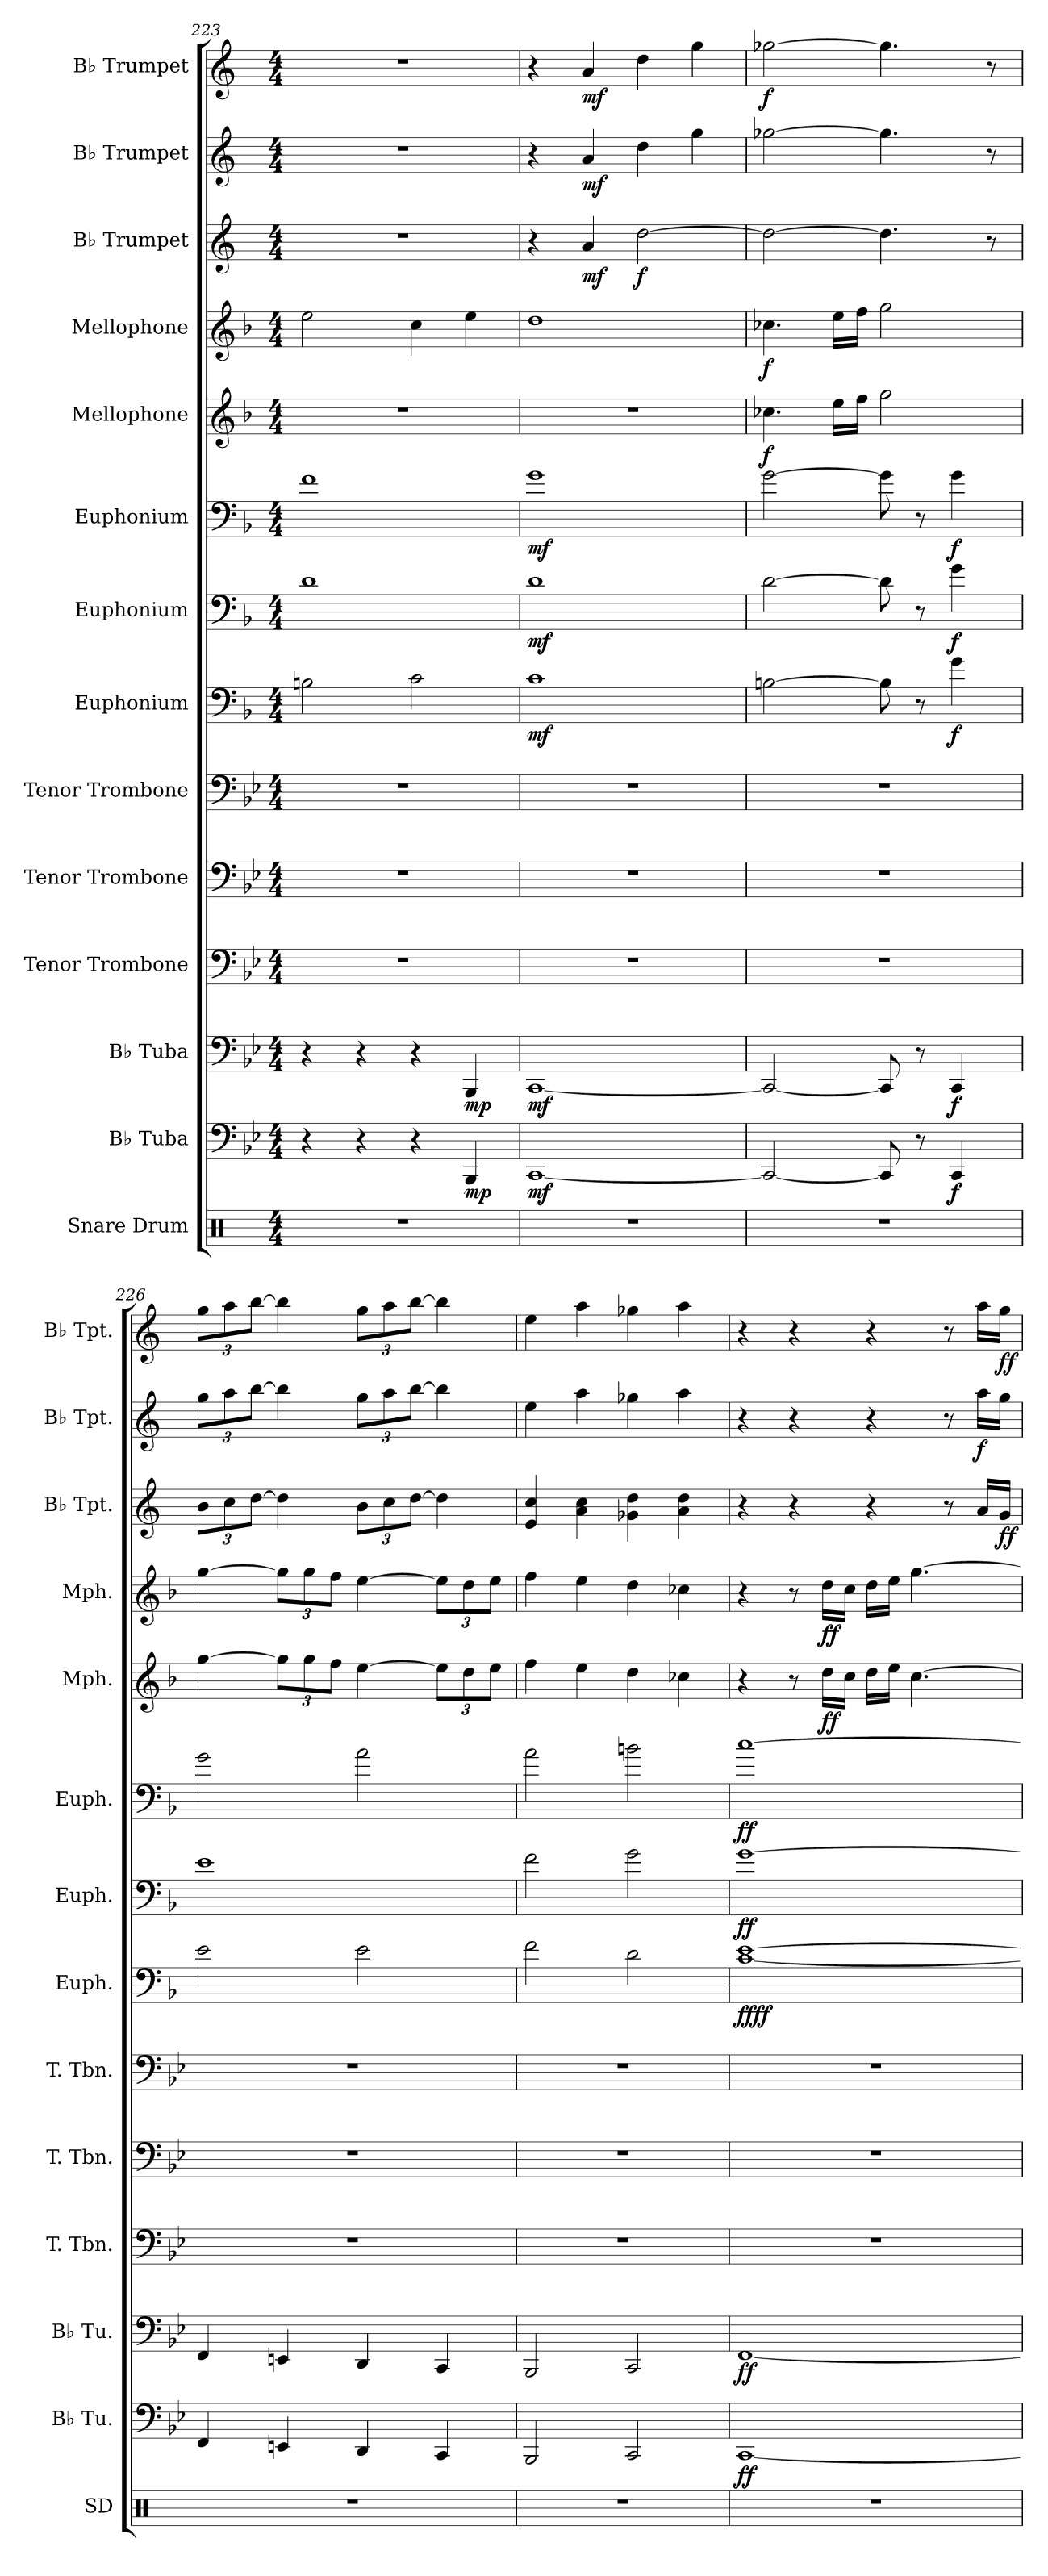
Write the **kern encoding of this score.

**kern	**dynam	**kern	**dynam	**kern	**dynam	**kern	**kern	**kern	**kern	**dynam	**kern	**dynam	**kern	**dynam	**kern	**dynam	**kern	**dynam	**kern	**dynam	**kern	**dynam	**kern	**dynam
*part14	*part14	*part13	*part13	*part12	*part12	*part11	*part10	*part9	*part8	*part8	*part7	*part7	*part6	*part6	*part5	*part5	*part4	*part4	*part3	*part3	*part2	*part2	*part1	*part1
*staff14	*staff14	*staff13	*staff13	*staff12	*staff12	*staff11	*staff10	*staff9	*staff8	*staff8	*staff7	*staff7	*staff6	*staff6	*staff5	*staff5	*staff4	*staff4	*staff3	*staff3	*staff2	*staff2	*staff1	*staff1
*I"Snare Drum	*	*I"B♭ Tuba	*	*I"B♭ Tuba	*	*I"Tenor Trombone	*I"Tenor Trombone	*I"Tenor Trombone	*I"Euphonium	*	*I"Euphonium	*	*I"Euphonium	*	*I"Mellophone	*	*I"Mellophone	*	*I"B♭ Trumpet	*	*I"B♭ Trumpet	*	*I"B♭ Trumpet	*
*I'SD	*	*I'B♭ Tu.	*	*I'B♭ Tu.	*	*I'T. Tbn.	*I'T. Tbn.	*I'T. Tbn.	*I'Euph.	*	*I'Euph.	*	*I'Euph.	*	*I'Mph.	*	*I'Mph.	*	*I'B♭ Tpt.	*	*I'B♭ Tpt.	*	*I'B♭ Tpt.	*
*clefX	*	*clefF4	*	*clefF4	*	*clefF4	*clefF4	*clefF4	*clefF4	*	*clefF4	*	*clefF4	*	*clefG2	*	*clefG2	*	*clefG2	*	*clefG2	*	*clefG2	*
*	*	*	*	*	*	*	*	*	*ITrd4c7	*	*ITrd4c7	*	*ITrd4c7	*	*ITrd4c7	*	*ITrd4c7	*	*ITrd1c2	*	*ITrd1c2	*	*ITrd1c2	*
*k[]	*	*k[b-e-]	*	*k[b-e-]	*	*k[b-e-]	*k[b-e-]	*k[b-e-]	*k[b-e-]	*	*k[b-e-]	*	*k[b-e-]	*	*k[b-e-]	*	*k[b-e-]	*	*k[b-e-]	*	*k[b-e-]	*	*k[b-e-]	*
*M4/4	*	*M4/4	*	*M4/4	*	*M4/4	*M4/4	*M4/4	*M4/4	*	*M4/4	*	*M4/4	*	*M4/4	*	*M4/4	*	*M4/4	*	*M4/4	*	*M4/4	*
=223	=223	=223	=223	=223	=223	=223	=223	=223	=223	=223	=223	=223	=223	=223	=223	=223	=223	=223	=223	=223	=223	=223	=223	=223
1r	.	4r	.	4r	.	1r	1r	1r	2En\	.	1G	.	1B-	.	1r	.	2a\	.	1r	.	1r	.	1r	.
.	.	4r	.	4r	.	.	.	.	.	.	.	.	.	.	.	.	.	.	.	.	.	.	.	.
.	.	4r	.	4r	.	.	.	.	2F\	.	.	.	.	.	.	.	4f\	.	.	.	.	.	.	.
!	!	!	!LO:DY:b	!	!LO:DY:b	!	!	!	!	!	!	!	!	!	!	!	!	!	!	!	!	!	!	!
.	.	4BBB-/	mp	4BBB-/	mp	.	.	.	.	.	.	.	.	.	.	.	4a\	.	.	.	.	.	.	.
=224	=224	=224	=224	=224	=224	=224	=224	=224	=224	=224	=224	=224	=224	=224	=224	=224	=224	=224	=224	=224	=224	=224	=224	=224
*	*	*	*	*	*	*	*	*	*	*	*	*	*	*	*	*	*	*	*	*	*	*	*MM75	*
!	!	!	!LO:DY:b	!	!LO:DY:b	!	!	!	!	!LO:DY:b	!	!LO:DY:b	!	!LO:DY:b	!	!	!	!	!	!	!	!	!	!
1r	.	[1CC	mf	[1CC	mf	1r	1r	1r	1F	mf	1G	mf	1c	mf	1r	.	1g	.	4r	.	4r	.	4r	.
!	!	!	!	!	!	!	!	!	!	!	!	!	!	!	!	!	!	!	!	!LO:DY:b	!	!LO:DY:b	!	!LO:DY:b
.	.	.	.	.	.	.	.	.	.	.	.	.	.	.	.	.	.	.	4g/	mf	4g/	mf	4g/	mf
!	!	!	!	!	!	!	!	!	!	!	!	!	!	!	!	!	!	!	!	!LO:DY:b	!	!	!	!
.	.	.	.	.	.	.	.	.	.	.	.	.	.	.	.	.	.	.	[2cc\	f	4cc\	.	4cc\	.
.	.	.	.	.	.	.	.	.	.	.	.	.	.	.	.	.	.	.	.	.	4ff\	.	4ff\	.
=225	=225	=225	=225	=225	=225	=225	=225	=225	=225	=225	=225	=225	=225	=225	=225	=225	=225	=225	=225	=225	=225	=225	=225	=225
!	!	!	!	!	!	!	!	!	!	!	!	!	!	!	!	!LO:DY:b	!	!LO:DY:b	!	!	!	!	!	!LO:DY:b
1r	.	2CC/_	.	2CC/_	.	1r	1r	1r	[2En\	.	[2G\	.	[2c\	.	4.f-X\	f	4.f-X\	f	2cc\_	.	[2ff-X\	.	[2ff-X\	f
.	.	.	.	.	.	.	.	.	.	.	.	.	.	.	16a\LL	.	16a\LL	.	.	.	.	.	.	.
.	.	.	.	.	.	.	.	.	.	.	.	.	.	.	16b-\JJ	.	16b-\JJ	.	.	.	.	.	.	.
.	.	8CC/]	.	8CC/]	.	.	.	.	8E\]	.	8G\]	.	8c\]	.	2cc\	.	2cc\	.	4.cc\]	.	4.ff-\]	.	4.ff-\]	.
.	.	8r	.	8r	.	.	.	.	8r	.	8r	.	8r	.	.	.	.	.	.	.	.	.	.	.
!	!	!	!LO:DY:b	!	!LO:DY:b	!	!	!	!	!LO:DY:b	!	!LO:DY:b	!	!LO:DY:b	!	!	!	!	!	!	!	!	!	!
.	.	4CC/	f	4CC/	f	.	.	.	4c\	f	4c\	f	4c\	f	.	.	.	.	.	.	.	.	.	.
.	.	.	.	.	.	.	.	.	.	.	.	.	.	.	.	.	.	.	8r	.	8r	.	8r	.
=226	=226	=226	=226	=226	=226	=226	=226	=226	=226	=226	=226	=226	=226	=226	=226	=226	=226	=226	=226	=226	=226	=226	=226	=226
*	*	*	*	*	*	*	*	*	*	*	*	*	*	*	*	*	*	*	*Xbrackettup	*	*Xbrackettup	*	*Xbrackettup	*
1r	.	4FF/	.	4FF/	.	1r	1r	1r	2A\	.	1A	.	2c\	.	[4cc\	.	[4cc\	.	12a\L	.	12ff\L	.	12ff\L	.
.	.	.	.	.	.	.	.	.	.	.	.	.	.	.	.	.	.	.	12b-\	.	12gg\	.	12gg\	.
.	.	.	.	.	.	.	.	.	.	.	.	.	.	.	.	.	.	.	[12cc\J	.	[12aa\J	.	[12aa\J	.
*	*	*	*	*	*	*	*	*	*	*	*	*	*	*	*Xbrackettup	*	*Xbrackettup	*	*	*	*	*	*	*
.	.	4EEn/	.	4EEn/	.	.	.	.	.	.	.	.	.	.	12cc\L]	.	12cc\L]	.	4cc\]	.	4aa\]	.	4aa\]	.
.	.	.	.	.	.	.	.	.	.	.	.	.	.	.	12cc\	.	12cc\	.	.	.	.	.	.	.
.	.	.	.	.	.	.	.	.	.	.	.	.	.	.	12b-\J	.	12b-\J	.	.	.	.	.	.	.
.	.	4DD/	.	4DD/	.	.	.	.	2A\	.	.	.	2d\	.	[4a\	.	[4a\	.	12a\L	.	12ff\L	.	12ff\L	.
.	.	.	.	.	.	.	.	.	.	.	.	.	.	.	.	.	.	.	12b-\	.	12gg\	.	12gg\	.
.	.	.	.	.	.	.	.	.	.	.	.	.	.	.	.	.	.	.	[12cc\J	.	[12aa\J	.	[12aa\J	.
.	.	4CC/	.	4CC/	.	.	.	.	.	.	.	.	.	.	12a\L]	.	12a\L]	.	4cc\]	.	4aa\]	.	4aa\]	.
.	.	.	.	.	.	.	.	.	.	.	.	.	.	.	12g\	.	12g\	.	.	.	.	.	.	.
.	.	.	.	.	.	.	.	.	.	.	.	.	.	.	12a\J	.	12a\J	.	.	.	.	.	.	.
=227	=227	=227	=227	=227	=227	=227	=227	=227	=227	=227	=227	=227	=227	=227	=227	=227	=227	=227	=227	=227	=227	=227	=227	=227
*	*	*	*	*	*	*	*	*	*	*	*	*	*	*	*	*	*	*	*	*	*	*	*MM65	*
1r	.	2BBB-/	.	2BBB-/	.	1r	1r	1r	2B-\	.	2B-\	.	2d\	.	4b-\	.	4b-\	.	4d/ 4b-/	.	4dd\	.	4dd\	.
.	.	.	.	.	.	.	.	.	.	.	.	.	.	.	4a\	.	4a\	.	4g\ 4b-\	.	4gg\	.	4gg\	.
*	*	*	*	*	*	*	*	*	*	*	*	*	*	*	*	*	*	*	*	*	*	*	*MM62	*
.	.	2CC/	.	2CC/	.	.	.	.	2G\	.	2c\	.	2en\	.	4g\	.	4g\	.	4f-X\ 4cc\	.	4ff-X\	.	4ff-X\	.
.	.	.	.	.	.	.	.	.	.	.	.	.	.	.	4f-X\	.	4f-X\	.	4g\ 4cc\	.	4gg\	.	4gg\	.
=228	=228	=228	=228	=228	=228	=228	=228	=228	=228	=228	=228	=228	=228	=228	=228	=228	=228	=228	=228	=228	=228	=228	=228	=228
*	*	*	*	*	*	*	*	*	*	*	*	*	*	*	*	*	*	*	*	*	*	*	*MM58	*
!	!LO:DY:a	!	!	!	!LO:DY:b	!	!	!	!	!LO:DY:b	!	!	!	!	!	!	!	!	!	!	!	!	!	!
!	!	!	!	!	!	!	!	!	!	!LO:DY:n=1:b	!	!LO:DY:b	!	!LO:DY:b	!	!	!	!	!	!	!	!	!	!
1r	ff	[1CC	.	[1FF	ff	1r	1r	1r	[1F [1A	ff ff	[1c	ff	[1f	ff	4r	.	4r	.	4r	.	4r	.	4r	.
.	.	.	.	.	.	.	.	.	.	.	.	.	.	.	8r	.	8r	.	4r	.	4r	.	4r	.
!	!	!	!	!	!	!	!	!	!	!	!	!	!	!	!	!LO:DY:b	!	!LO:DY:b	!	!	!	!	!	!
.	.	.	.	.	.	.	.	.	.	.	.	.	.	.	16g\LL	ff	16g\LL	ff	.	.	.	.	.	.
.	.	.	.	.	.	.	.	.	.	.	.	.	.	.	16f\JJ	.	16f\JJ	.	.	.	.	.	.	.
*	*	*	*	*	*	*	*	*	*	*	*	*	*	*	*	*	*	*	*	*	*	*	*MM56	*
.	.	.	.	.	.	.	.	.	.	.	.	.	.	.	16g\LL	.	16g\LL	.	4r	.	4r	.	4r	.
.	.	.	.	.	.	.	.	.	.	.	.	.	.	.	16a\JJ	.	16a\JJ	.	.	.	.	.	.	.
.	.	.	.	.	.	.	.	.	.	.	.	.	.	.	[4.f\	.	[4.cc\	.	.	.	.	.	.	.
*	*	*	*	*	*	*	*	*	*	*	*	*	*	*	*	*	*	*	*	*	*	*	*MM55	*
.	.	.	.	.	.	.	.	.	.	.	.	.	.	.	.	.	.	.	8r	.	8r	.	8r	.
*	*	*	*	*	*	*	*	*	*	*	*	*	*	*	*	*	*	*	*	*	*	*	*MM58	*
!	!	!	!	!	!	!	!	!	!	!	!	!	!	!	!	!	!	!	!	!	!	!LO:DY:b	!	!
.	.	.	.	.	.	.	.	.	.	.	.	.	.	.	.	.	.	.	16g/LL	.	16gg\LL	f	16gg\LL	.
!	!	!	!	!	!	!	!	!	!	!	!	!	!	!	!	!	!	!	!	!LO:DY:b	!	!	!	!LO:DY:b
.	.	.	.	.	.	.	.	.	.	.	.	.	.	.	.	.	.	.	16f/JJ	ff	16ff\JJ	.	16ff\JJ	ff
=	=	=	=	=	=	=	=	=	=	=	=	=	=	=	=	=	=	=	=	=	=	=	=	=
*-	*-	*-	*-	*-	*-	*-	*-	*-	*-	*-	*-	*-	*-	*-	*-	*-	*-	*-	*-	*-	*-	*-	*-	*-
